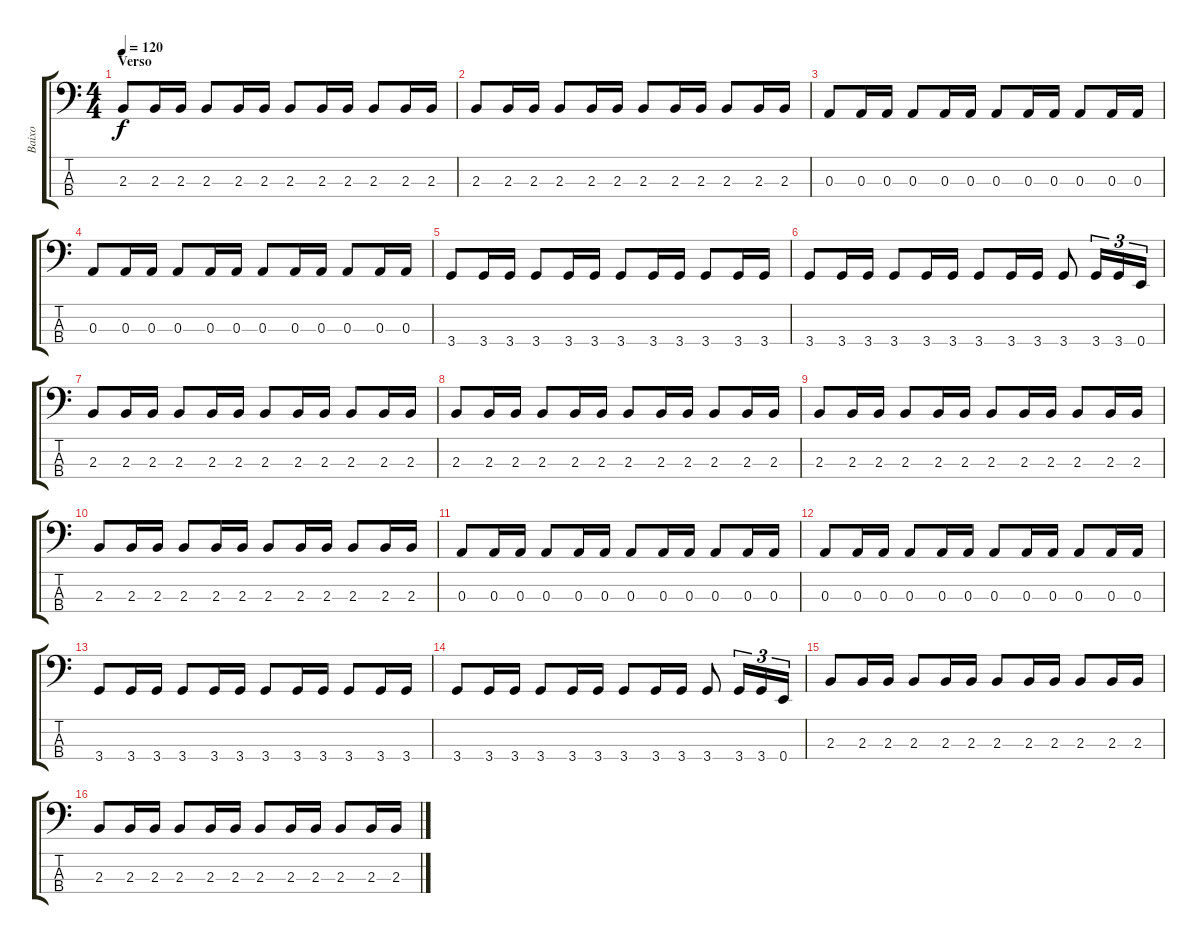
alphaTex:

\track ("Baixo" "Baixo") {instrument electricbassfinger}
\staff {score tabs}
\tuning (G2 D2 A1 E1) {hide}
\ts (4 4)
\section ("" "Verso")
\tempo 120
\clef f4
\ks c
2.3.8{dy f} 2.3.16 2.3.16 2.3.8 2.3.16 2.3.16 2.3.8 2.3.16 2.3.16 2.3.8 2.3.16 2.3.16 |
2.3.8 2.3.16 2.3.16 2.3.8 2.3.16 2.3.16 2.3.8 2.3.16 2.3.16 2.3.8 2.3.16 2.3.16 |
0.3.8 0.3.16 0.3.16 0.3.8 0.3.16 0.3.16 0.3.8 0.3.16 0.3.16 0.3.8 0.3.16 0.3.16 |
0.3.8 0.3.16 0.3.16 0.3.8 0.3.16 0.3.16 0.3.8 0.3.16 0.3.16 0.3.8 0.3.16 0.3.16 |
3.4.8 3.4.16 3.4.16 3.4.8 3.4.16 3.4.16 3.4.8 3.4.16 3.4.16 3.4.8 3.4.16 3.4.16 |
3.4.8 3.4.16 3.4.16 3.4.8 3.4.16 3.4.16 3.4.8 3.4.16 3.4.16 3.4.8 3.4.16{tu (3 2)} 3.4.16{tu (3 2)} 0.4.16{tu (3 2)} |
2.3.8 2.3.16 2.3.16 2.3.8 2.3.16 2.3.16 2.3.8 2.3.16 2.3.16 2.3.8 2.3.16 2.3.16 |
2.3.8 2.3.16 2.3.16 2.3.8 2.3.16 2.3.16 2.3.8 2.3.16 2.3.16 2.3.8 2.3.16 2.3.16 |
2.3.8 2.3.16 2.3.16 2.3.8 2.3.16 2.3.16 2.3.8 2.3.16 2.3.16 2.3.8 2.3.16 2.3.16 |
2.3.8 2.3.16 2.3.16 2.3.8 2.3.16 2.3.16 2.3.8 2.3.16 2.3.16 2.3.8 2.3.16 2.3.16 |
0.3.8 0.3.16 0.3.16 0.3.8 0.3.16 0.3.16 0.3.8 0.3.16 0.3.16 0.3.8 0.3.16 0.3.16 |
0.3.8 0.3.16 0.3.16 0.3.8 0.3.16 0.3.16 0.3.8 0.3.16 0.3.16 0.3.8 0.3.16 0.3.16 |
3.4.8 3.4.16 3.4.16 3.4.8 3.4.16 3.4.16 3.4.8 3.4.16 3.4.16 3.4.8 3.4.16 3.4.16 |
3.4.8 3.4.16 3.4.16 3.4.8 3.4.16 3.4.16 3.4.8 3.4.16 3.4.16 3.4.8 3.4.16{tu (3 2)} 3.4.16{tu (3 2)} 0.4.16{tu (3 2)} |
2.3.8 2.3.16 2.3.16 2.3.8 2.3.16 2.3.16 2.3.8 2.3.16 2.3.16 2.3.8 2.3.16 2.3.16 |
2.3.8 2.3.16 2.3.16 2.3.8 2.3.16 2.3.16 2.3.8 2.3.16 2.3.16 2.3.8 2.3.16 2.3.16
